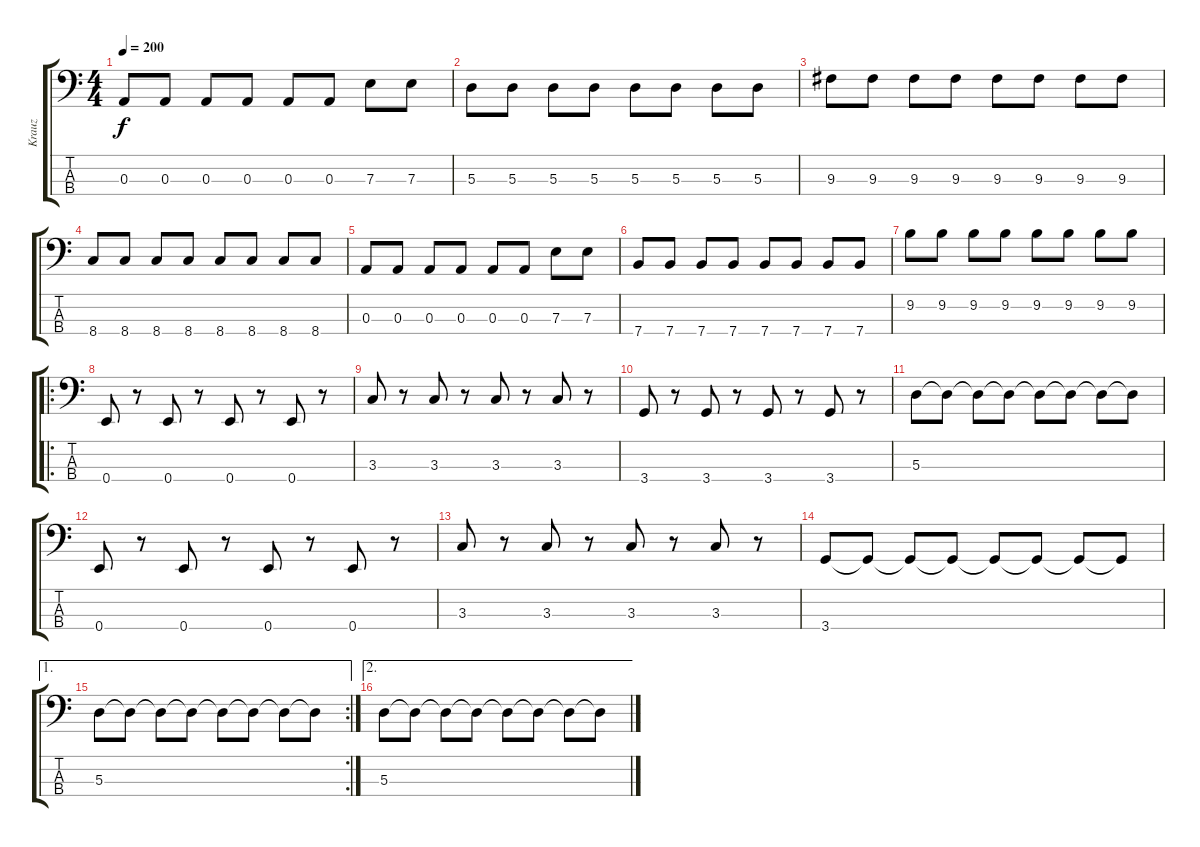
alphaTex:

\track ("Krauz" "Krauz") {solo instrument slapbass1}
\staff {score tabs}
\tuning (G2 D2 A1 E1) {hide}
\ts (4 4)
\tempo 200
\clef f4
\ks c
0.3.8{dy f} 0.3.8 0.3.8 0.3.8 0.3.8 0.3.8 7.3.8 7.3.8 |
5.3.8 5.3.8 5.3.8 5.3.8 5.3.8 5.3.8 5.3.8 5.3.8 |
9.3.8 9.3.8 9.3.8 9.3.8 9.3.8 9.3.8 9.3.8 9.3.8 |
8.4.8 8.4.8 8.4.8 8.4.8 8.4.8 8.4.8 8.4.8 8.4.8 |
0.3.8 0.3.8 0.3.8 0.3.8 0.3.8 0.3.8 7.3.8 7.3.8 |
7.4.8 7.4.8 7.4.8 7.4.8 7.4.8 7.4.8 7.4.8 7.4.8 |
9.2.8 9.2.8 9.2.8 9.2.8 9.2.8 9.2.8 9.2.8 9.2.8 |
\ro
0.4.8 r.8 0.4.8 r.8 0.4.8 r.8 0.4.8 r.8 |
3.3.8 r.8 3.3.8 r.8 3.3.8 r.8 3.3.8 r.8 |
3.4.8 r.8 3.4.8 r.8 3.4.8 r.8 3.4.8 r.8 |
5.3.8 5.3{t}.8 5.3{t}.8 5.3{t}.8 5.3{t}.8 5.3{t}.8 5.3{t}.8 5.3{t}.8 |
0.4.8 r.8 0.4.8 r.8 0.4.8 r.8 0.4.8 r.8 |
3.3.8 r.8 3.3.8 r.8 3.3.8 r.8 3.3.8 r.8 |
3.4.8 3.4{t}.8 3.4{t}.8 3.4{t}.8 3.4{t}.8 3.4{t}.8 3.4{t}.8 3.4{t}.8 |
\ae 1
\rc 2
5.3.8 5.3{t}.8 5.3{t}.8 5.3{t}.8 5.3{t}.8 5.3{t}.8 5.3{t}.8 5.3{t}.8 |
\ae 2
5.3.8 5.3{t}.8 5.3{t}.8 5.3{t}.8 5.3{t}.8 5.3{t}.8 5.3{t}.8 5.3{t}.8
